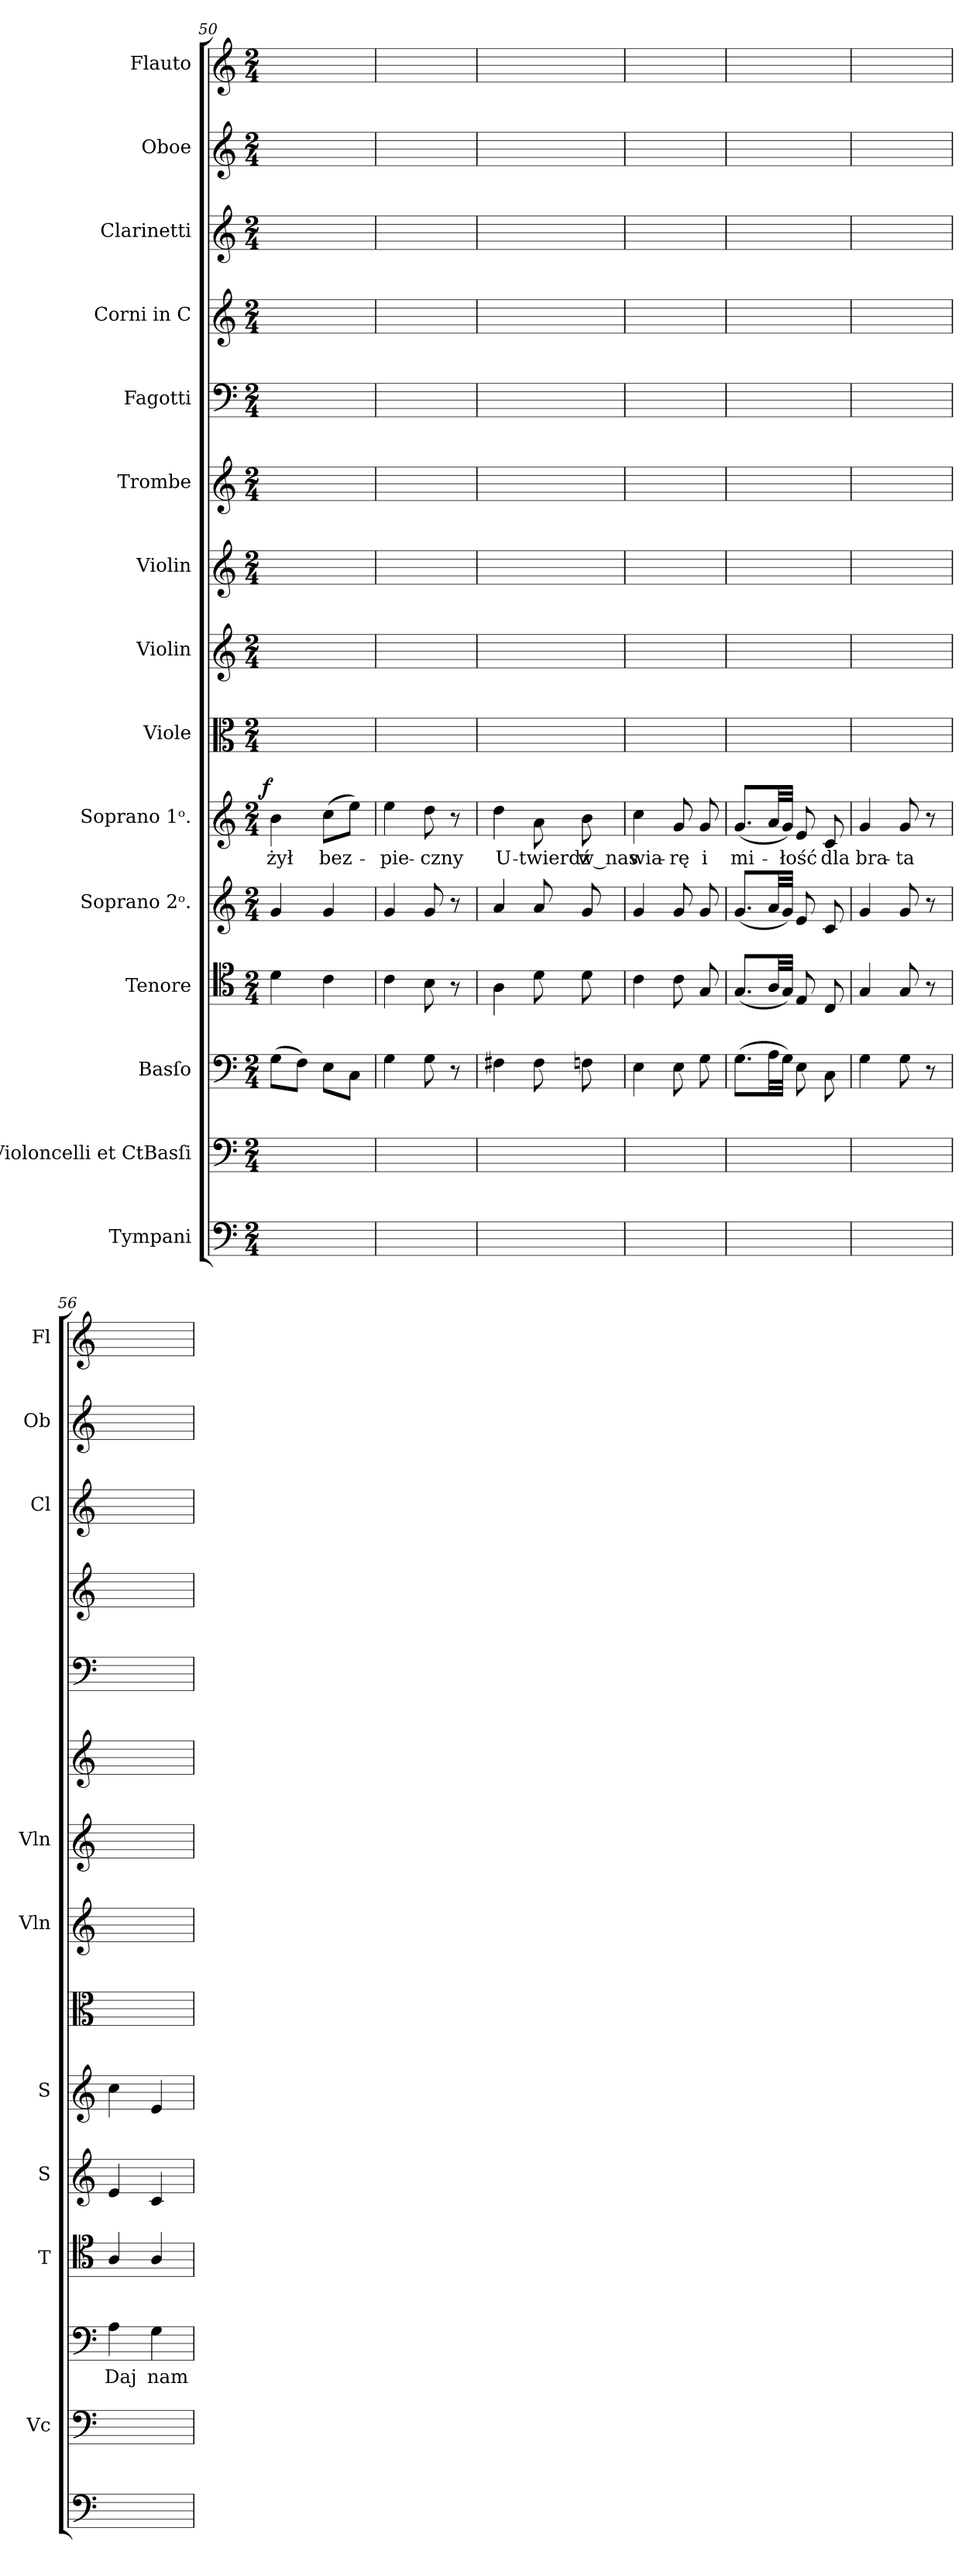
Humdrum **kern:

**kern	**kern	**kern	**text	**kern	**kern	**kern	**text	**dynam	**kern	**kern	**kern	**kern	**kern	**kern	**kern	**kern	**kern
*part15	*part14	*part13	*part13	*part12	*part11	*part10	*part10	*part10	*part9	*part8	*part7	*part6	*part5	*part4	*part3	*part2	*part1
*staff15	*staff14	*staff13	*staff13	*staff12	*staff11	*staff10	*staff10	*staff10	*staff9	*staff8	*staff7	*staff6	*staff5	*staff4	*staff3	*staff2	*staff1
*I"Tympani	*I"Violoncelli et CtBasſi	*I"Basſo	*	*I"Tenore	*I"Soprano 2ᵒ.	*I"Soprano 1ᵒ.	*	*	*I"Viole	*I"Violin	*I"Violin	*I"Trombe	*I"Fagotti	*I"Corni in C	*I"Clarinetti	*I"Oboe	*I"Flauto
*	*I'Vc	*	*	*I'T	*I'S	*I'S	*	*	*	*I'Vln	*I'Vln	*	*	*	*I'Cl	*I'Ob	*I'Fl
*clefF4	*clefF4	*clefF4	*	*clefC4	*clefG2	*clefG2	*	*	*clefC3	*clefG2	*clefG2	*clefG2	*clefF4	*clefG2	*clefG2	*clefG2	*clefG2
*k[]	*k[]	*k[]	*	*k[]	*k[]	*k[]	*	*	*k[]	*k[]	*k[]	*k[]	*k[]	*k[]	*k[]	*k[]	*k[]
*C:	*C:	*C:	*	*C:	*C:	*C:	*	*	*C:	*C:	*C:	*C:	*C:	*C:	*C:	*C:	*C:
*M2/4	*M2/4	*M2/4	*	*M2/4	*M2/4	*M2/4	*	*	*M2/4	*M2/4	*M2/4	*M2/4	*M2/4	*M2/4	*M2/4	*M2/4	*M2/4
=50	=50	=50	=50	=50	=50	=50	=50	=50	=50	=50	=50	=50	=50	=50	=50	=50	=50
!	!	!	!	!	!	!	!	!LO:DY:a:rj	!	!	!	!	!	!	!	!	!
2ryy	2ryy	(8G\L	.	4d\	4g/	4b\	żył	f	2ryy	2ryy	2ryy	2ryy	2ryy	2ryy	2ryy	2ryy	2ryy
.	.	8F\J)	.	.	.	.	.	.	.	.	.	.	.	.	.	.	.
.	.	8E\L	.	4c\	4g/	(8cc\L	bez-	.	.	.	.	.	.	.	.	.	.
.	.	8C\J	.	.	.	8ee\J)	.	.	.	.	.	.	.	.	.	.	.
=51	=51	=51	=51	=51	=51	=51	=51	=51	=51	=51	=51	=51	=51	=51	=51	=51	=51
2ryy	2ryy	4G\	.	4c\	4g/	4ee\	-pie-	.	2ryy	2ryy	2ryy	2ryy	2ryy	2ryy	2ryy	2ryy	2ryy
.	.	8G\	.	8B\	8g/	8dd\	-czny	.	.	.	.	.	.	.	.	.	.
.	.	8r	.	8r	8r	8r	.	.	.	.	.	.	.	.	.	.	.
=52	=52	=52	=52	=52	=52	=52	=52	=52	=52	=52	=52	=52	=52	=52	=52	=52	=52
2ryy	2ryy	4F#X\	.	4A\	4a/	4dd\	U-	.	2ryy	2ryy	2ryy	2ryy	2ryy	2ryy	2ryy	2ryy	2ryy
.	.	8F#\	.	8d\	8a/	8a\	-twierdź	.	.	.	.	.	.	.	.	.	.
.	.	8Fn\	.	8d\	8g/	8b\	w_nas	.	.	.	.	.	.	.	.	.	.
=53	=53	=53	=53	=53	=53	=53	=53	=53	=53	=53	=53	=53	=53	=53	=53	=53	=53
2ryy	2ryy	4E\	.	4c\	4g/	4cc\	wia-	.	2ryy	2ryy	2ryy	2ryy	2ryy	2ryy	2ryy	2ryy	2ryy
.	.	8E\	.	8c\	8g/	8g/	-rę	.	.	.	.	.	.	.	.	.	.
.	.	8G\	.	8G/	8g/	8g/	i	.	.	.	.	.	.	.	.	.	.
=54	=54	=54	=54	=54	=54	=54	=54	=54	=54	=54	=54	=54	=54	=54	=54	=54	=54
2ryy	2ryy	(8.G\L	.	(8.G/L	(8.g/L	(8.g/L	mi-	.	2ryy	2ryy	2ryy	2ryy	2ryy	2ryy	2ryy	2ryy	2ryy
.	.	32A\LL	.	32A/LL	32a/LL	32a/LL	.	.	.	.	.	.	.	.	.	.	.
.	.	32G\JJJ)	.	32G/JJJ)	32g/JJJ)	32g/JJJ)	.	.	.	.	.	.	.	.	.	.	.
.	.	8E\	.	8E/	8e/	8e/	-łość	.	.	.	.	.	.	.	.	.	.
.	.	8C\	.	8C/	8c/	8c/	dla	.	.	.	.	.	.	.	.	.	.
=55	=55	=55	=55	=55	=55	=55	=55	=55	=55	=55	=55	=55	=55	=55	=55	=55	=55
2ryy	2ryy	4G\	.	4G/	4g/	4g/	bra-	.	2ryy	2ryy	2ryy	2ryy	2ryy	2ryy	2ryy	2ryy	2ryy
.	.	8G\	.	8G/	8g/	8g/	-ta	.	.	.	.	.	.	.	.	.	.
.	.	8r	.	8r	8r	8r	.	.	.	.	.	.	.	.	.	.	.
=56	=56	=56	=56	=56	=56	=56	=56	=56	=56	=56	=56	=56	=56	=56	=56	=56	=56
2ryy	2ryy	4A\	Daj	4A/	4e/	4cc\	.	.	2ryy	2ryy	2ryy	2ryy	2ryy	2ryy	2ryy	2ryy	2ryy
.	.	4G\	nam	4A/	4c/	4e/	.	.	.	.	.	.	.	.	.	.	.
=	=	=	=	=	=	=	=	=	=	=	=	=	=	=	=	=	=
*-	*-	*-	*-	*-	*-	*-	*-	*-	*-	*-	*-	*-	*-	*-	*-	*-	*-
